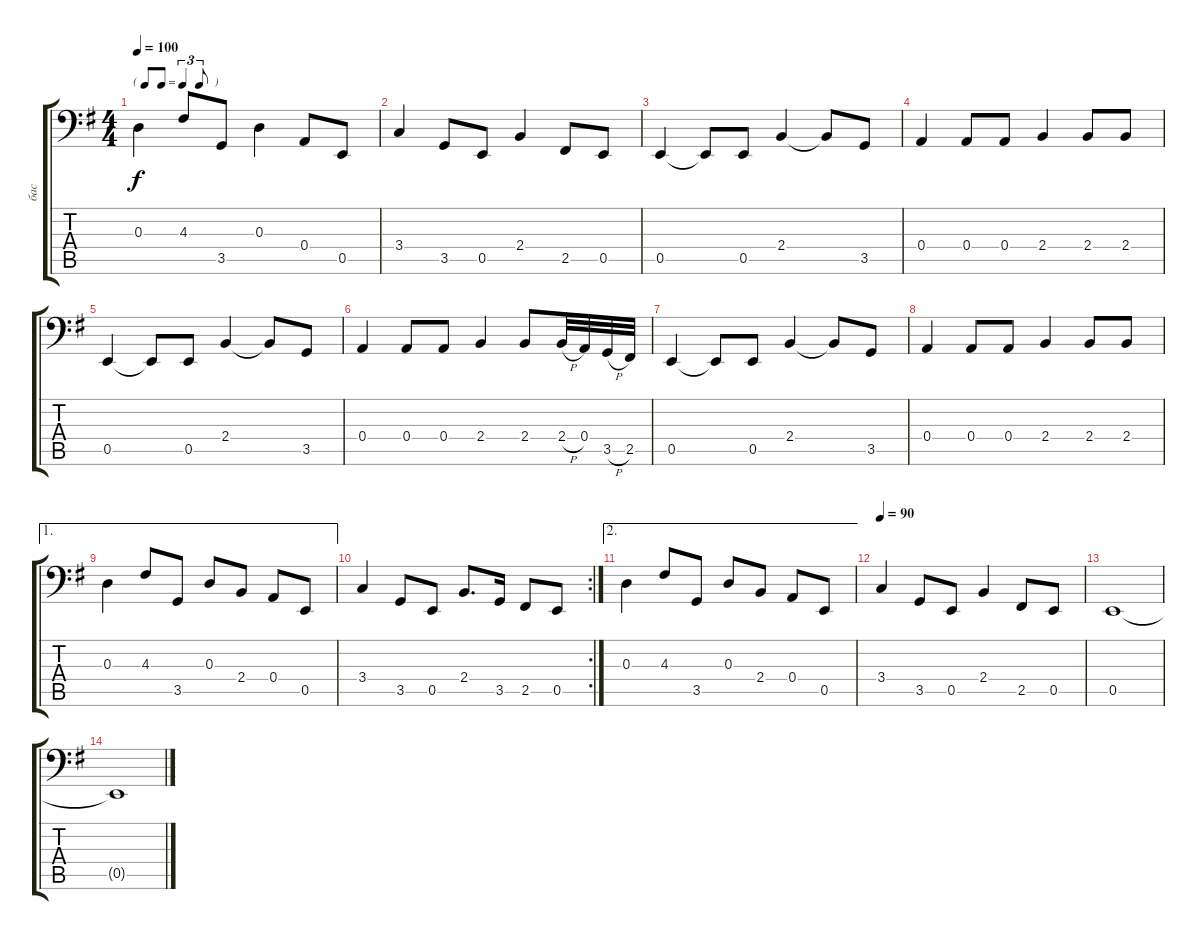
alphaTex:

\track ("бас" "бас") {instrument electricbasspick}
\staff {score tabs}
\tuning (C3 G2 D2 A1 E1 B0) {hide}
\ts (4 4)
\tf triplet8th
\tempo 100
\clef f4
\ks eminor
0.3.4{dy f} 4.3.8 3.5.8 0.3.4 0.4.8 0.5.8 |
3.4.4 3.5.8 0.5.8 2.4.4 2.5.8 0.5.8 |
0.5.4 0.5{t}.8 0.5.8 2.4.4 2.4{t}.8 3.5.8 |
0.4.4 0.4.8 0.4.8 2.4.4 2.4.8 2.4.8 |
0.5.4 0.5{t}.8 0.5.8 2.4.4 2.4{t}.8 3.5.8 |
0.4.4 0.4.8 0.4.8 2.4.4 2.4.8 2.4{h}.32 0.4.32 3.5{h}.32 2.5.32 |
0.5.4 0.5{t}.8 0.5.8 2.4.4 2.4{t}.8 3.5.8 |
0.4.4 0.4.8 0.4.8 2.4.4 2.4.8 2.4.8 |
\ae 1
0.3.4 4.3.8 3.5.8 0.3.8 2.4.8 0.4.8 0.5.8 |
\rc 2
3.4.4 3.5.8 0.5.8 2.4.8{d} 3.5.16 2.5.8 0.5.8 |
\ae 2
0.3.4 4.3.8 3.5.8 0.3.8 2.4.8 0.4.8 0.5.8 |
\tempo 90
3.4.4 3.5.8 0.5.8 2.4.4 2.5.8 0.5.8 |
0.5.1 |
0.5{t}.1
